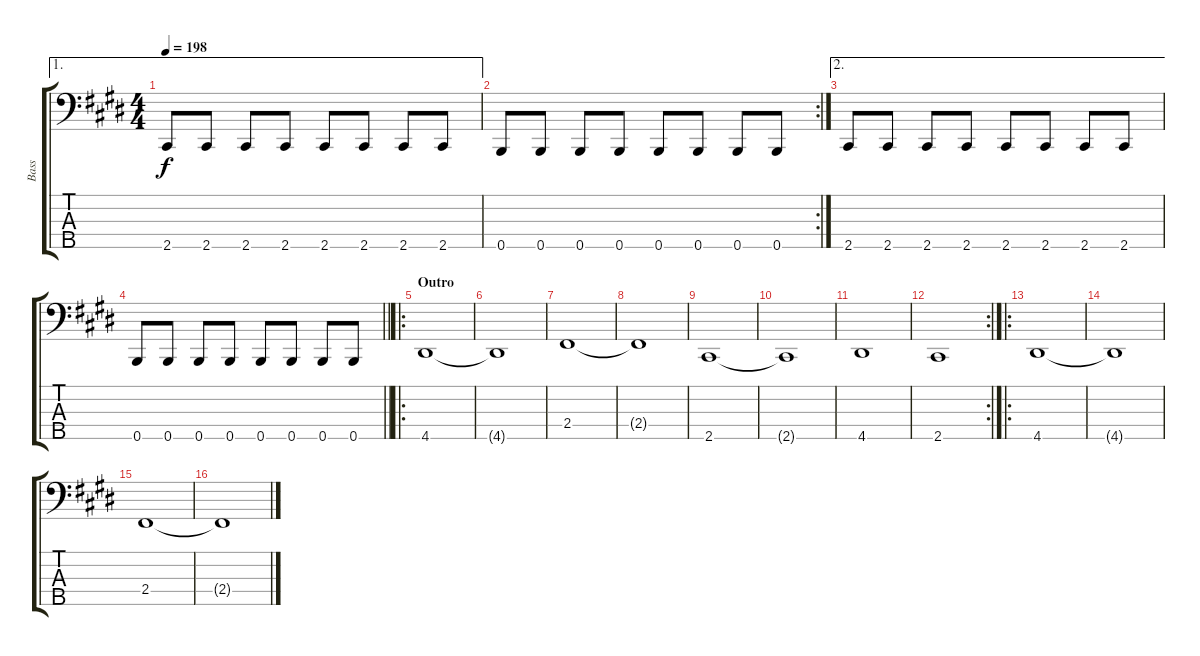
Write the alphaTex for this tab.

\track ("Bass" "Bass") {instrument electricbassfinger}
\staff {score tabs}
\tuning (G2 D2 A1 E1 B0) {hide}
\ae 1
\ts (4 4)
\tempo 198
\clef f4
\ks e
2.5.8{dy f} 2.5.8 2.5.8 2.5.8 2.5.8 2.5.8 2.5.8 2.5.8 |
\rc 2
0.5.8 0.5.8 0.5.8 0.5.8 0.5.8 0.5.8 0.5.8 0.5.8 |
\ae 2
2.5.8 2.5.8 2.5.8 2.5.8 2.5.8 2.5.8 2.5.8 2.5.8 |
\barLineRight lightlight
0.5.8 0.5.8 0.5.8 0.5.8 0.5.8 0.5.8 0.5.8 0.5.8 |
\ro
\section ("" "Outro")
4.5.1 |
4.5{t}.1 |
2.4.1 |
2.4{t}.1 |
2.5.1 |
2.5{t}.1 |
4.5.1 |
\rc 2
2.5.1 |
\ro
4.5.1 |
4.5{t}.1 |
2.4.1 |
2.4{t}.1
